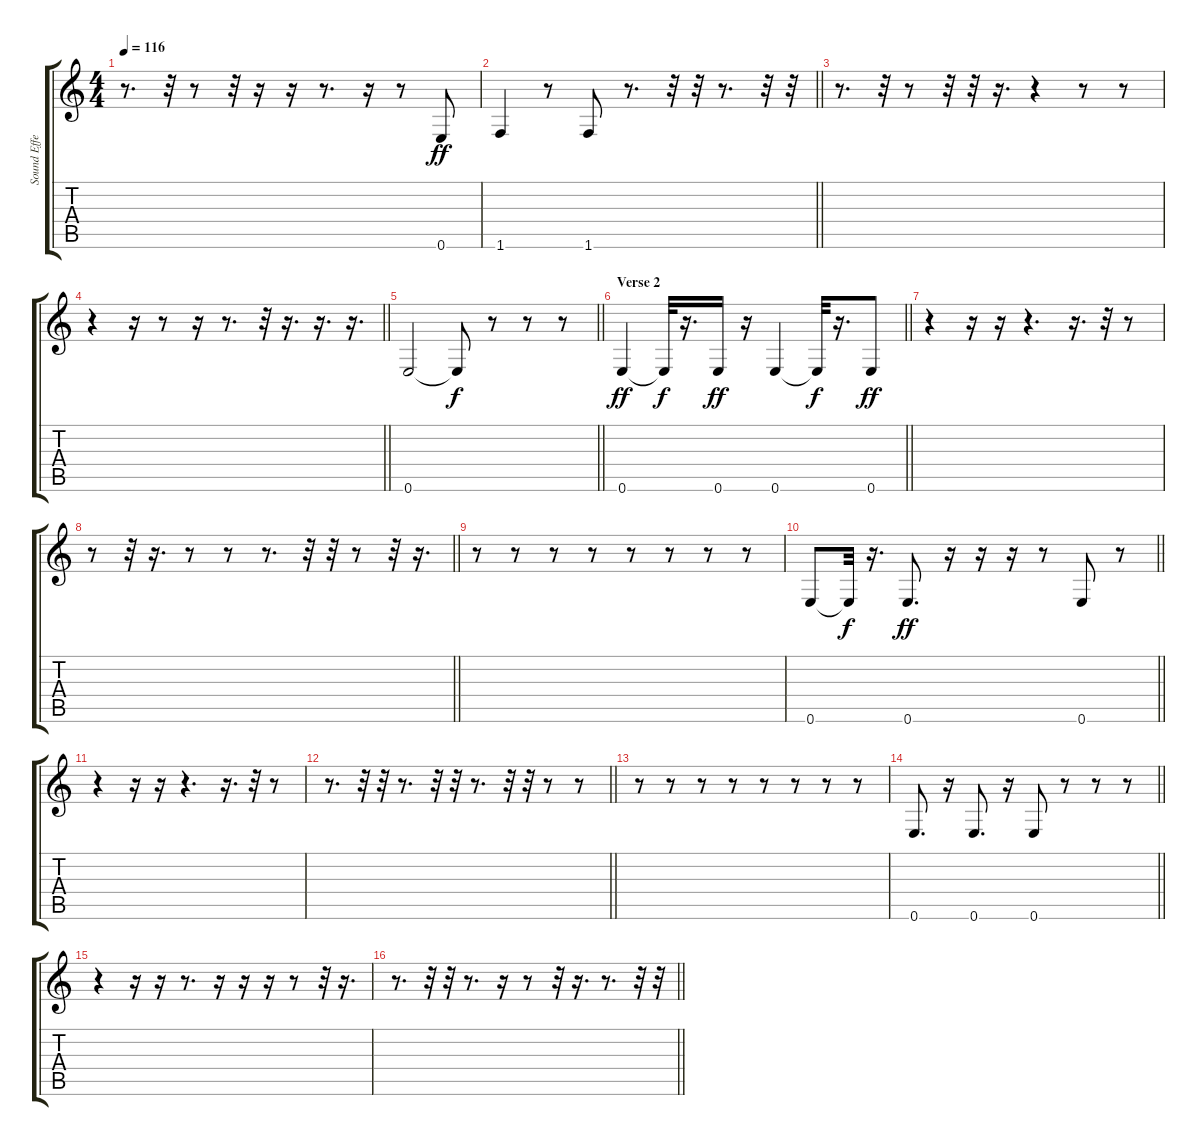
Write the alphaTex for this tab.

\track ("Sound Effects" "Sound Effe") {instrument electricbassfinger}
\staff {score tabs}
\tuning (E4 B3 G3 D3 A2 E2) {hide}
\ts (4 4)
\tempo 116
\clef g2
\ks c
r.8{d dy ff} r.32 r.8 r.32 r.16 r.16 r.8{d} r.16 r.8 0.6.8 |
\barLineRight lightlight
1.6.4 r.8 1.6.8 r.8{d} r.32 r.32 r.8{d} r.32 r.32 |
r.8{d} r.32 r.8 r.32 r.32 r.16{d} r.4 r.8 r.8 |
\barLineRight lightlight
r.4 r.16 r.8 r.16 r.8{d} r.32 r.16{d} r.16{d} r.16{d} |
\barLineRight lightlight
0.6.2 0.6{t}.8{dy f} r.8 r.8 r.8 |
\section ("" "Verse 2")
\barLineRight lightlight
0.6.4{dy ff} 0.6{t}.32{dy f} r.16{d} 0.6.16{dy ff} r.16 0.6.4 0.6{t}.32{dy f} r.16{d} 0.6.8{dy ff} |
r.4 r.16 r.16 r.4{d} r.16{d} r.32 r.8 |
\barLineRight lightlight
r.8 r.32 r.16{d} r.8 r.8 r.8{d} r.32 r.32 r.8 r.32 r.16{d} |
r.8 r.8 r.8 r.8 r.8 r.8 r.8 r.8 |
\barLineRight lightlight
0.6.8 0.6{t}.32{dy f} r.16{d} 0.6.8{d dy ff} r.16 r.16 r.16 r.8 0.6.8 r.8 |
r.4 r.16 r.16 r.4{d} r.16{d} r.32 r.8 |
\barLineRight lightlight
r.8{d} r.32 r.32 r.8{d} r.32 r.32 r.8{d} r.32 r.32 r.8 r.8 |
r.8 r.8 r.8 r.8 r.8 r.8 r.8 r.8 |
\barLineRight lightlight
0.6.8{d} r.16 0.6.8{d} r.16 0.6.8 r.8 r.8 r.8 |
r.4 r.16 r.16 r.8{d} r.16 r.16 r.16 r.8 r.32 r.16{d} |
\barLineRight lightlight
r.8{d} r.32 r.32 r.8{d} r.16 r.8 r.32 r.16{d} r.8{d} r.32 r.32
